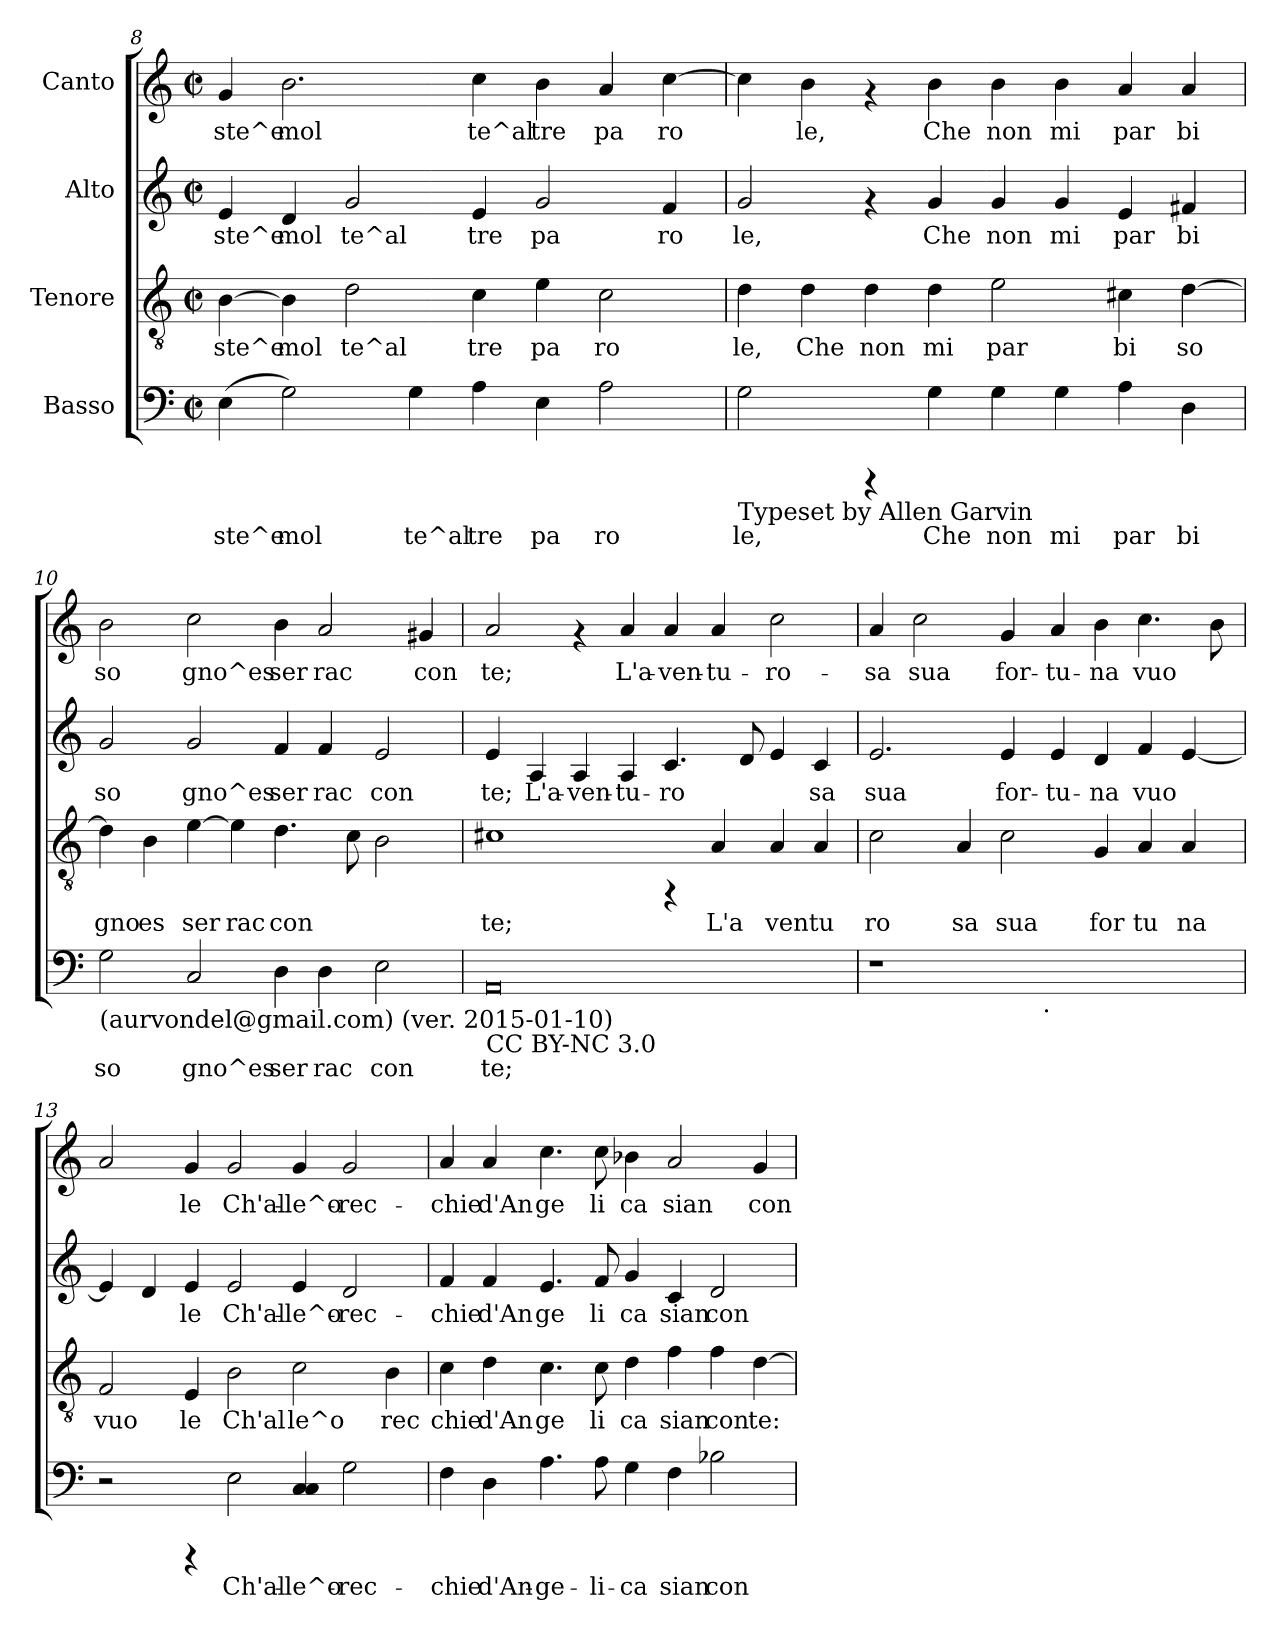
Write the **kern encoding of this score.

**kern	**text	**kern	**text	**kern	**text	**kern	**text
*part4	*part4	*part3	*part3	*part2	*part2	*part1	*part1
*staff4	*staff4	*staff3	*staff3	*staff2	*staff2	*staff1	*staff1
*I"Basso	*	*I"Tenore	*	*I"Alto	*	*I"Canto	*
!!LO:PB:g=z
*clefF4	*	*clefGv2	*	*clefG2	*	*clefG2	*
*k[]	*	*k[]	*	*k[]	*	*k[]	*
*C:	*	*C:	*	*C:	*	*C:	*
*M2/2	*	*M2/2	*	*M2/2	*	*M2/2	*
*met(c|)	*	*met(c|)	*	*met(c|)	*	*met(c|)	*
=8	=8	=8	=8	=8	=8	=8	=8
!	!LO:LY:b:cj	!	!LO:LY:b:cj	!	!LO:LY:b:cj	!	!LO:LY:b:cj
(<4E\	ste^e	[<4B\	ste^e	4e/	-ste^e	4g/	-ste^e
!	!LO:LY:b:cj	!	!LO:LY:b:cj	!	!LO:LY:b:cj	!	!LO:LY:b:cj
2G\)	mol	4B\]	mol	4d/	mol	2.b\	mol
!	!	!	!LO:LY:b:cj	!	!LO:LY:b:cj	!	!
.	.	2d\	te^al	2g/	te^al	.	.
!	!LO:LY:b:cj	!	!	!	!	!	!
4G\	te^al	.	.	.	.	.	.
!	!LO:LY:b:cj	!	!LO:LY:b:cj	!	!LO:LY:b:cj	!	!LO:LY:b:cj
4A\	tre	4c\	tre	4e/	tre	4cc\	te^al
!	!LO:LY:b:cj	!	!LO:LY:b:cj	!	!LO:LY:b:cj	!	!LO:LY:b:cj
4E\	pa	4e\	pa	2g/	pa	4b\	tre
!	!LO:LY:b:cj	!	!LO:LY:b:cj	!	!	!	!LO:LY:b:cj
2A\	ro	2c\	ro	.	.	4a/	pa
!	!	!	!	!	!LO:LY:b:cj	!	!LO:LY:b:cj
.	.	.	.	4f/	ro	[>4cc\	ro
=9	=9	=9	=9	=9	=9	=9	=9
!LO:TX:b:t=Typeset by Allen Garvin	!	!	!	!	!	!	!
!	!LO:LY:b:cj	!	!LO:LY:b:cj	!	!LO:LY:b:cj	!	!LO:LY:b:cj
2G\	le,	4d\	le,	2g/	le,	4cc\]	.
!	!	!	!LO:LY:b:cj	!	!	!	!LO:LY:b:cj
.	.	4d\	Che	.	.	4b\	le,
!	!	!	!LO:LY:b:cj	!	!	!	!
4rCCC	.	4d\	non	4rf	.	4rf	.
!	!LO:LY:b:cj	!	!LO:LY:b:cj	!	!LO:LY:b:cj	!	!LO:LY:b:cj
4G\	Che	4d\	mi	4g/	Che	4b\	Che
!	!LO:LY:b:cj	!	!LO:LY:b:cj	!	!LO:LY:b:cj	!	!LO:LY:b:cj
4G\	non	2e\	par	4g/	non	4b\	non
!	!LO:LY:b:cj	!	!	!	!LO:LY:b:cj	!	!LO:LY:b:cj
4G\	mi	.	.	4g/	mi	4b\	mi
!	!LO:LY:b:cj	!	!LO:LY:b:cj	!	!LO:LY:b:cj	!	!LO:LY:b:cj
4A\	par	4c#X\	bi	4e/	par	4a/	par
!	!LO:LY:b:cj	!	!LO:LY:b:cj	!	!LO:LY:b:cj	!	!LO:LY:b:cj
4D\	bi	[>4d\	so	4f#X/	bi	4a/	bi
=10	=10	=10	=10	=10	=10	=10	=10
!LO:TX:b:t=(aurvondel@gmail.com) (ver. 2015-01-10)	!	!	!	!	!	!	!
!	!LO:LY:b:cj	!	!LO:LY:b:cj	!	!LO:LY:b:cj	!	!LO:LY:b:cj
2G\	so	4d\]	gno	2g/	so	2b\	so
!	!	!	!LO:LY:b:cj	!	!	!	!
.	.	4B\	es	.	.	.	.
!	!LO:LY:b:cj	!	!LO:LY:b:cj	!	!LO:LY:b:cj	!	!LO:LY:b:cj
2C/	gno^es	[>4e\	ser	2g/	gno^es	2cc\	gno^es
!	!	!	!LO:LY:b:cj	!	!	!	!
.	.	4e\]	rac	.	.	.	.
!	!LO:LY:b:cj	!	!LO:LY:b:cj	!	!LO:LY:b:cj	!	!LO:LY:b:cj
4D\	ser	4.d\	con	4f/	ser	4b\	ser
!	!LO:LY:b:cj	!	!	!	!LO:LY:b:cj	!	!LO:LY:b:cj
4D\	rac	.	.	4f/	rac	2a/	rac
!	!	!	!LO:LY:b:cj	!	!	!	!
.	.	8c\	.	.	.	.	.
!	!LO:LY:b:cj	!	!LO:LY:b:cj	!	!LO:LY:b:cj	!	!
2E\	con	2B\	.	2e/	con	.	.
!	!	!	!	!	!	!	!LO:LY:b:cj
.	.	.	.	.	.	4g#/	con
!!LO:PB:g=z
=11	=11	=11	=11	=11	=11	=11	=11
!LO:TX:b:t=CC BY-NC 3.0	!	!	!	!	!	!	!
!	!LO:LY:b:cj	!	!LO:LY:b:cj	!	!LO:LY:b:cj	!	!LO:LY:b:cj
0AA	te;	1c#X	te;	4e/	te;	2a/	te;
!	!	!	!	!	!LO:LY:b:cj	!	!
.	.	.	.	4A/	L'a-	.	.
!	!	!	!	!	!LO:LY:b:cj	!	!
.	.	.	.	4A/	-ven-	4rf	.
!	!	!	!	!	!LO:LY:b:cj	!	!LO:LY:b:cj
.	.	.	.	4A/	-tu-	4a/	L'a-
!	!	!	!	!	!LO:LY:b:cj	!	!LO:LY:b:cj
.	.	4rFF	.	4.c/	-ro-	4a/	-ven-
!	!	!	!LO:LY:b:cj	!	!	!	!LO:LY:b:cj
.	.	4A/	L'a	.	.	4a/	-tu-
!	!	!	!	!	!LO:LY:b:cj	!	!
.	.	.	.	8d/	--	.	.
!	!	!	!LO:LY:b:cj	!	!LO:LY:b:cj	!	!LO:LY:b:cj
.	.	4A/	ven	4e/	--	2cc\	-ro-
!	!	!	!LO:LY:b:cj	!	!LO:LY:b:cj	!	!
.	.	4A/	tu	4c/	-sa	.	.
=12	=12	=12	=12	=12	=12	=12	=12
!	!	!	!LO:LY:b:cj	!	!LO:LY:b:cj	!	!LO:LY:b:cj
*^	*	*	*	*	*	*	*
1r	2ryy	.	2c\	ro	2.e/	sua	4a/	-sa
!	!	!	!	!	!	!	!	!LO:LY:b:cj
.	.	.	.	.	.	.	2cc\	sua
!	!	!	!	!LO:LY:b:cj	!	!	!	!
.	4ryy	.	4A/	sa	.	.	.	.
!	!	!	!	!LO:LY:b:cj	!	!LO:LY:b:cj	!	!LO:LY:b:cj
.	8...ryy	.	2c\	sua	4e/	for-	4g/	for-
!	!LO:TX:b:t=.	!	!	!	!	!	!	!
.	1ryy	.	.	.	.	.	.	.
!	!	!	!	!	!	!LO:LY:b:cj	!	!LO:LY:b:cj
1ryy	.	.	.	.	4e/	-tu-	4a/	-tu-
!	!	!	!	!LO:LY:b:cj	!	!LO:LY:b:cj	!	!LO:LY:b:cj
.	.	.	4G/	for	4d/	-na	4b\	-na
!	!	!	!	!LO:LY:b:cj	!	!LO:LY:b:cj	!	!LO:LY:b:cj
.	.	.	4A/	tu	4f/	vuo-	4.cc\	vuo-
!	!	!	!	!LO:LY:b:cj	!	!LO:LY:b:cj	!	!
.	.	.	4A/	na	[<4e/	--	.	.
!	!	!	!	!	!	!	!	!LO:LY:b:cj
.	.	.	.	.	.	.	8b\	--
.	64ryy	.	.	.	.	.	.	.
=13	=13	=13	=13	=13	=13	=13	=13	=13
!	!	!	!	!LO:LY:b:cj	!	!LO:LY:b:cj	!	!LO:LY:b:cj
*v	*v	*	*	*	*	*	*	*
2r	.	2F/	vuo	4e/]	--	2a/	--
!	!	!	!	!	!LO:LY:b:cj	!	!
.	.	.	.	4d/	--	.	.
!	!	!	!LO:LY:b:cj	!	!LO:LY:b:cj	!	!LO:LY:b:cj
4rCCC	.	4E/	le	4e/	-le	4g/	-le
!	!LO:LY:b:cj	!	!LO:LY:b:cj	!	!LO:LY:b:cj	!	!LO:LY:b:cj
2E\	Ch'al-	2B\	Ch'al	2e/	Ch'al-	2g/	Ch'al-
!	!LO:LY:b:cj	!	!LO:LY:b:cj	!	!LO:LY:b:cj	!	!LO:LY:b:cj
4C/ 4C/	-le^o-	2c\	le^o	4e/	-le^o-	4g/	-le^o-
!	!LO:LY:b:cj	!	!	!	!LO:LY:b:cj	!	!LO:LY:b:cj
2G\	-rec-	.	.	2d/	-rec-	2g/	-rec-
!	!	!	!LO:LY:b:cj	!	!	!	!
.	.	4B\	rec	.	.	.	.
!!LO:LB:g=z
=14	=14	=14	=14	=14	=14	=14	=14
!	!LO:LY:b:cj	!	!LO:LY:b:cj	!	!LO:LY:b:cj	!	!LO:LY:b:cj
4F\	-chie	4c\	chie	4f/	-chie	4a/	-chie
!	!LO:LY:b:cj	!	!LO:LY:b:cj	!	!LO:LY:b:cj	!	!LO:LY:b:cj
4D\	d'An-	4d\	d'An	4f/	d'An	4a/	d'An
!	!LO:LY:b:cj	!	!LO:LY:b:cj	!	!LO:LY:b:cj	!	!LO:LY:b:cj
4.A\	-ge-	4.c\	ge	4.e/	ge	4.cc\	ge
!	!LO:LY:b:cj	!	!LO:LY:b:cj	!	!LO:LY:b:cj	!	!LO:LY:b:cj
8A\	-li-	8c\	li	8f/	li	8cc\	li
!	!LO:LY:b:cj	!	!LO:LY:b:cj	!	!LO:LY:b:cj	!	!LO:LY:b:cj
4G\	-ca	4d\	ca	4g/	ca	4b-X\	ca
!	!LO:LY:b:cj	!	!LO:LY:b:cj	!	!LO:LY:b:cj	!	!LO:LY:b:cj
4F\	sian	4f\	sian	4c/	sian	2a/	sian
!	!LO:LY:b:cj	!	!LO:LY:b:cj	!	!LO:LY:b:cj	!	!
2B-\	con-	4f\	con	2d/	con	.	.
!	!	!	!LO:LY:b:cj	!	!	!	!LO:LY:b:cj
.	.	[>4d\	te:	.	.	4g/	con
=	=	=	=	=	=	=	=
*-	*-	*-	*-	*-	*-	*-	*-
